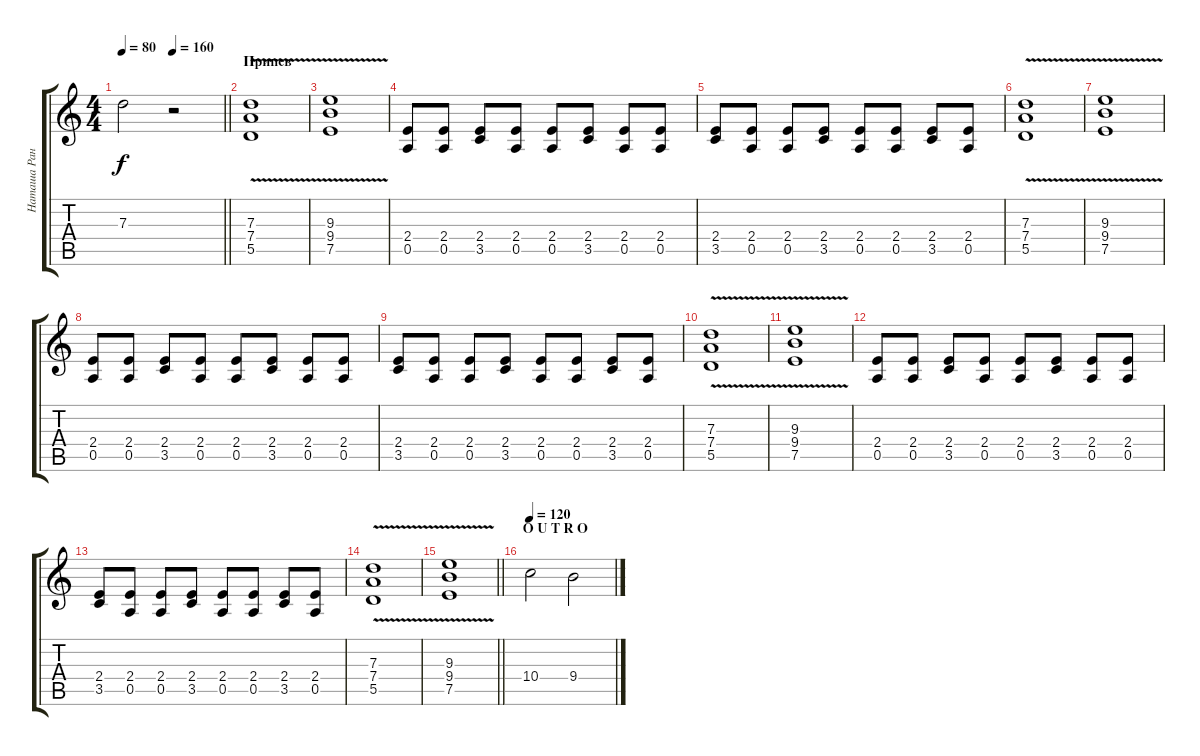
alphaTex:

\track ("Наташа Ранетка" "Наташа Ран") {instrument overdrivenguitar}
\staff {score tabs}
\tuning (E4 B3 G3 D3 A2 E2) {hide}
\ts (4 4)
\tempo 80
\tempo (160 0.5)
\clef g2
\barLineRight lightlight
\ks c
7.3{t}.2{dy f} r.2{volume 16} |
\section ("" "Припев")
(7.3 7.4{v} 5.5).1 |
(9.3 9.4{v} 7.5).1 |
(2.4 0.5).8 (2.4 0.5).8 (2.4 3.5).8 (2.4 0.5).8 (2.4 0.5).8 (2.4 3.5).8 (2.4 0.5).8 (2.4 0.5).8 |
(2.4 3.5).8 (2.4 0.5).8 (2.4 0.5).8 (2.4 3.5).8 (2.4 0.5).8 (2.4 0.5).8 (2.4 3.5).8 (2.4 0.5).8 |
(7.3 7.4{v} 5.5).1 |
(9.3 9.4{v} 7.5).1 |
(2.4 0.5).8 (2.4 0.5).8 (2.4 3.5).8 (2.4 0.5).8 (2.4 0.5).8 (2.4 3.5).8 (2.4 0.5).8 (2.4 0.5).8 |
(2.4 3.5).8 (2.4 0.5).8 (2.4 0.5).8 (2.4 3.5).8 (2.4 0.5).8 (2.4 0.5).8 (2.4 3.5).8 (2.4 0.5).8 |
(7.3 7.4{v} 5.5).1 |
(9.3 9.4{v} 7.5).1 |
(2.4 0.5).8 (2.4 0.5).8 (2.4 3.5).8 (2.4 0.5).8 (2.4 0.5).8 (2.4 3.5).8 (2.4 0.5).8 (2.4 0.5).8 |
(2.4 3.5).8 (2.4 0.5).8 (2.4 0.5).8 (2.4 3.5).8 (2.4 0.5).8 (2.4 0.5).8 (2.4 3.5).8 (2.4 0.5).8 |
(7.3 7.4{v} 5.5).1 |
\barLineRight lightlight
(9.3 9.4{v} 7.5).1 |
\section ("" "O U T R O")
\tempo 120
10.4.2 9.4.2
